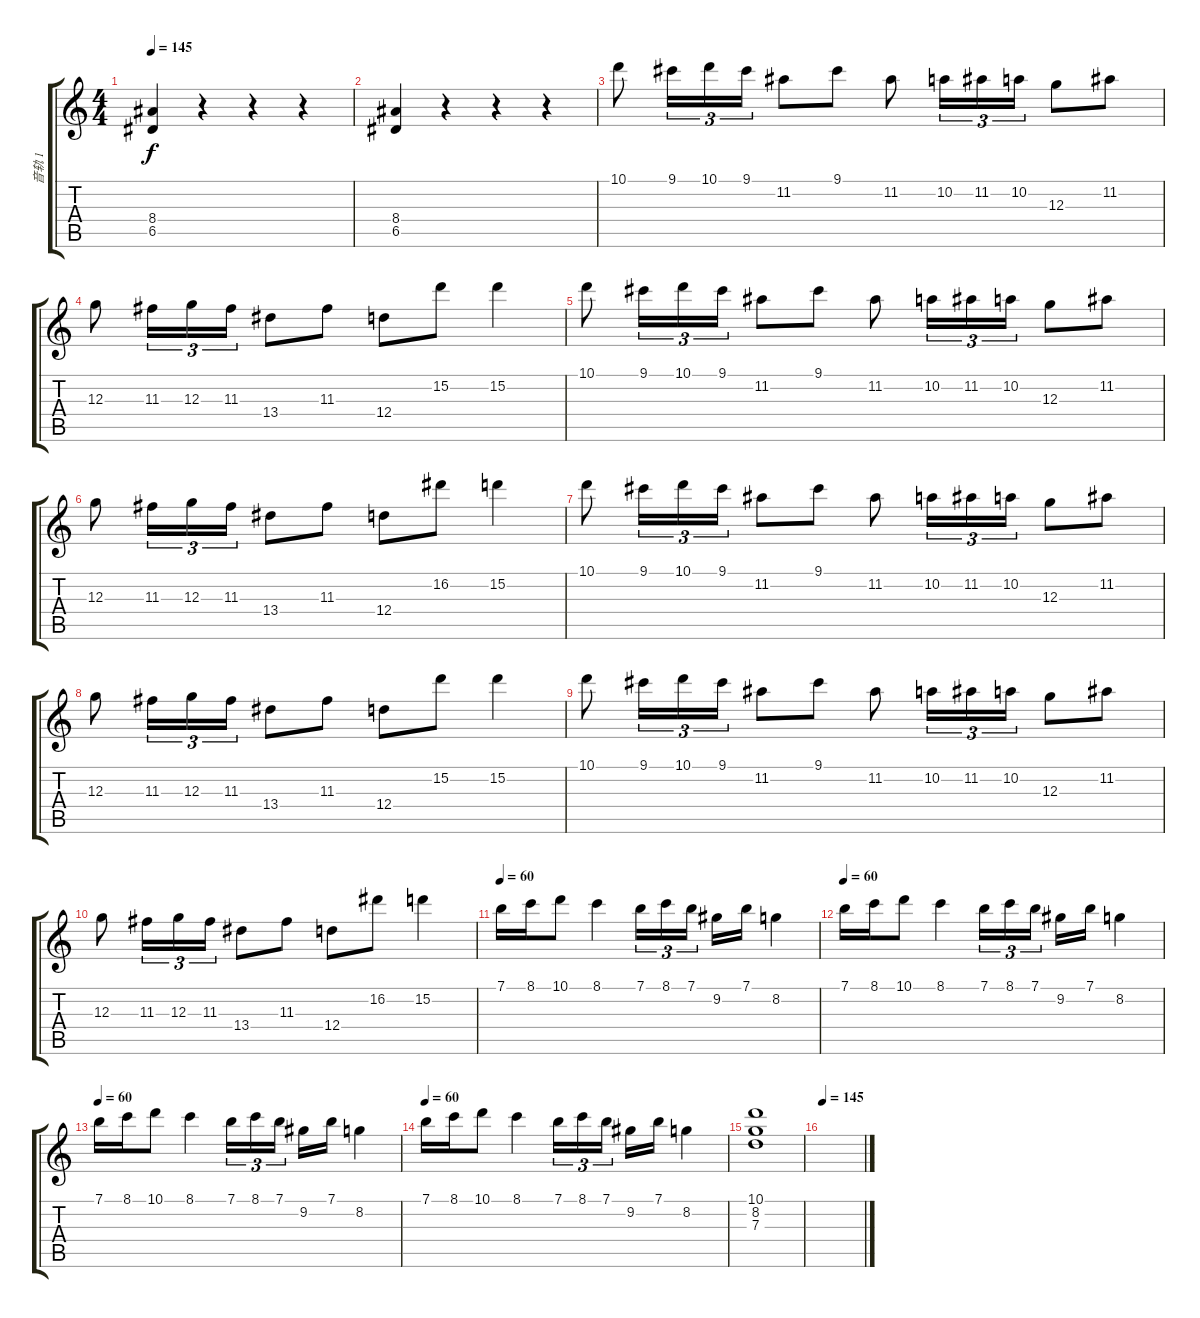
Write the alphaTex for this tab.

\track ("音轨 1" "音轨 1") {instrument distortionguitar}
\staff {score tabs}
\tuning (E4 B3 G3 D3 A2 E2) {hide}
\ts (4 4)
\tempo 145
\clef g2
\ks c
(8.4 6.5).4{dy f} r.4 r.4 r.4 |
(8.4 6.5).4 r.4 r.4 r.4 |
10.1.8 9.1.16{tu (3 2)} 10.1.16{tu (3 2)} 9.1.16{tu (3 2)} 11.2.8 9.1.8 11.2.8 10.2.16{tu (3 2)} 11.2.16{tu (3 2)} 10.2.16{tu (3 2)} 12.3.8 11.2.8 |
12.3.8 11.3.16{tu (3 2)} 12.3.16{tu (3 2)} 11.3.16{tu (3 2)} 13.4.8 11.3.8 12.4.8 15.2.8 15.2.4 |
10.1.8 9.1.16{tu (3 2)} 10.1.16{tu (3 2)} 9.1.16{tu (3 2)} 11.2.8 9.1.8 11.2.8 10.2.16{tu (3 2)} 11.2.16{tu (3 2)} 10.2.16{tu (3 2)} 12.3.8 11.2.8 |
12.3.8 11.3.16{tu (3 2)} 12.3.16{tu (3 2)} 11.3.16{tu (3 2)} 13.4.8 11.3.8 12.4.8 16.2.8 15.2.4 |
10.1.8 9.1.16{tu (3 2)} 10.1.16{tu (3 2)} 9.1.16{tu (3 2)} 11.2.8 9.1.8 11.2.8 10.2.16{tu (3 2)} 11.2.16{tu (3 2)} 10.2.16{tu (3 2)} 12.3.8 11.2.8 |
12.3.8 11.3.16{tu (3 2)} 12.3.16{tu (3 2)} 11.3.16{tu (3 2)} 13.4.8 11.3.8 12.4.8 15.2.8 15.2.4 |
10.1.8 9.1.16{tu (3 2)} 10.1.16{tu (3 2)} 9.1.16{tu (3 2)} 11.2.8 9.1.8 11.2.8 10.2.16{tu (3 2)} 11.2.16{tu (3 2)} 10.2.16{tu (3 2)} 12.3.8 11.2.8 |
12.3.8 11.3.16{tu (3 2)} 12.3.16{tu (3 2)} 11.3.16{tu (3 2)} 13.4.8 11.3.8 12.4.8 16.2.8 15.2.4 |
\tempo 60
7.1.16 8.1.16 10.1.8 8.1.4 7.1.16{tu (3 2)} 8.1.16{tu (3 2)} 7.1.16{tu (3 2)} 9.2.16 7.1.16 8.2.4 |
\tempo 60
7.1.16 8.1.16 10.1.8 8.1.4 7.1.16{tu (3 2)} 8.1.16{tu (3 2)} 7.1.16{tu (3 2)} 9.2.16 7.1.16 8.2.4 |
\tempo 60
7.1.16 8.1.16 10.1.8 8.1.4 7.1.16{tu (3 2)} 8.1.16{tu (3 2)} 7.1.16{tu (3 2)} 9.2.16 7.1.16 8.2.4 |
\tempo 60
7.1.16 8.1.16 10.1.8 8.1.4 7.1.16{tu (3 2)} 8.1.16{tu (3 2)} 7.1.16{tu (3 2)} 9.2.16 7.1.16 8.2.4 |
(10.1 8.2 7.3).1 |
\tempo 145
